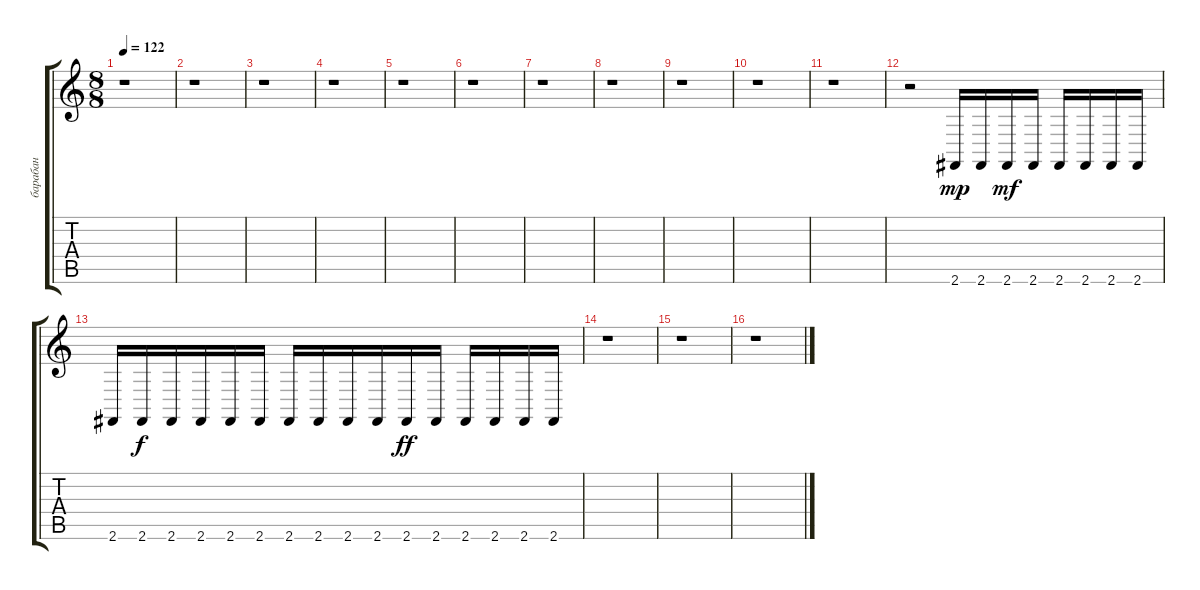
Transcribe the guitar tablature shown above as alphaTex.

\track ("барабан" "барабан") {instrument acousticgrandpiano}
\staff {score tabs}
\tuning (E4 B3 G3 D3 A2 E2) {hide}
\ts (8 8)
\tempo 122
\clef g2
\ks c
r.1{dy ff} |
r.1 |
r.1 |
r.1 |
r.1 |
r.1 |
r.1 |
r.1 |
r.1 |
r.1 |
r.1 |
r.2 2.6.16{dy mp} 2.6.16 2.6.16{dy mf} 2.6.16 2.6.16 2.6.16 2.6.16 2.6.16 |
2.6.16 2.6.16{dy f} 2.6.16 2.6.16 2.6.16 2.6.16 2.6.16 2.6.16 2.6.16 2.6.16 2.6.16{dy ff} 2.6.16 2.6.16 2.6.16 2.6.16 2.6.16 |
r.1 |
r.1 |
r.1
